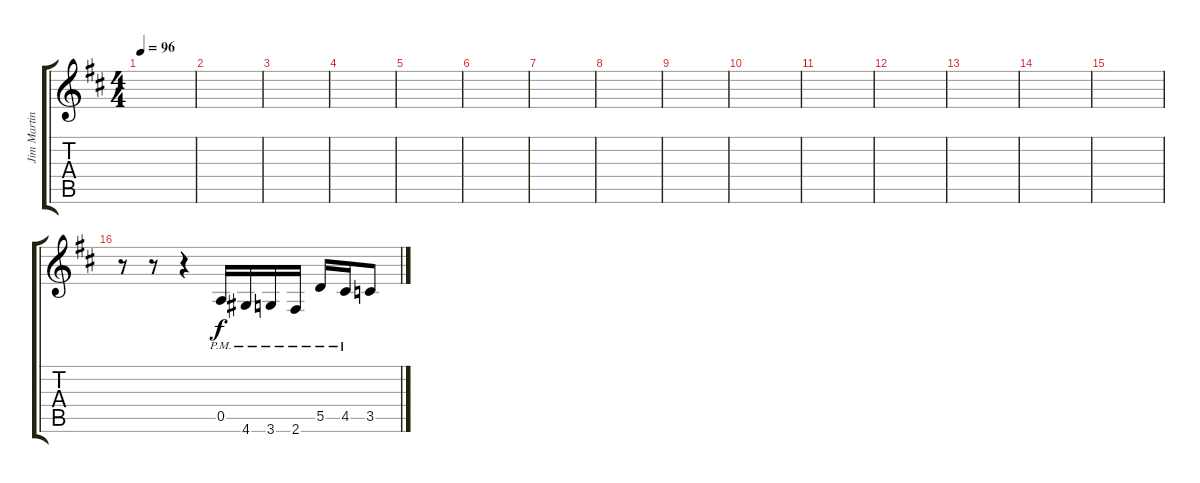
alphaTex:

\track ("Jim Martin" "Jim Martin") {instrument distortionguitar}
\staff {score tabs}
\tuning (E4 B3 G3 D3 A2 E2) {hide}
\ts (4 4)
\tempo 96
\clef g2
\ks d
|
|
|
|
|
|
|
|
|
|
|
|
|
|
|
r.8 r.8 r.4 0.5{pm}.16 4.6{pm}.16 3.6{pm}.16 2.6{pm}.16 5.5{pm}.16 4.5{pm}.16 3.5.8
